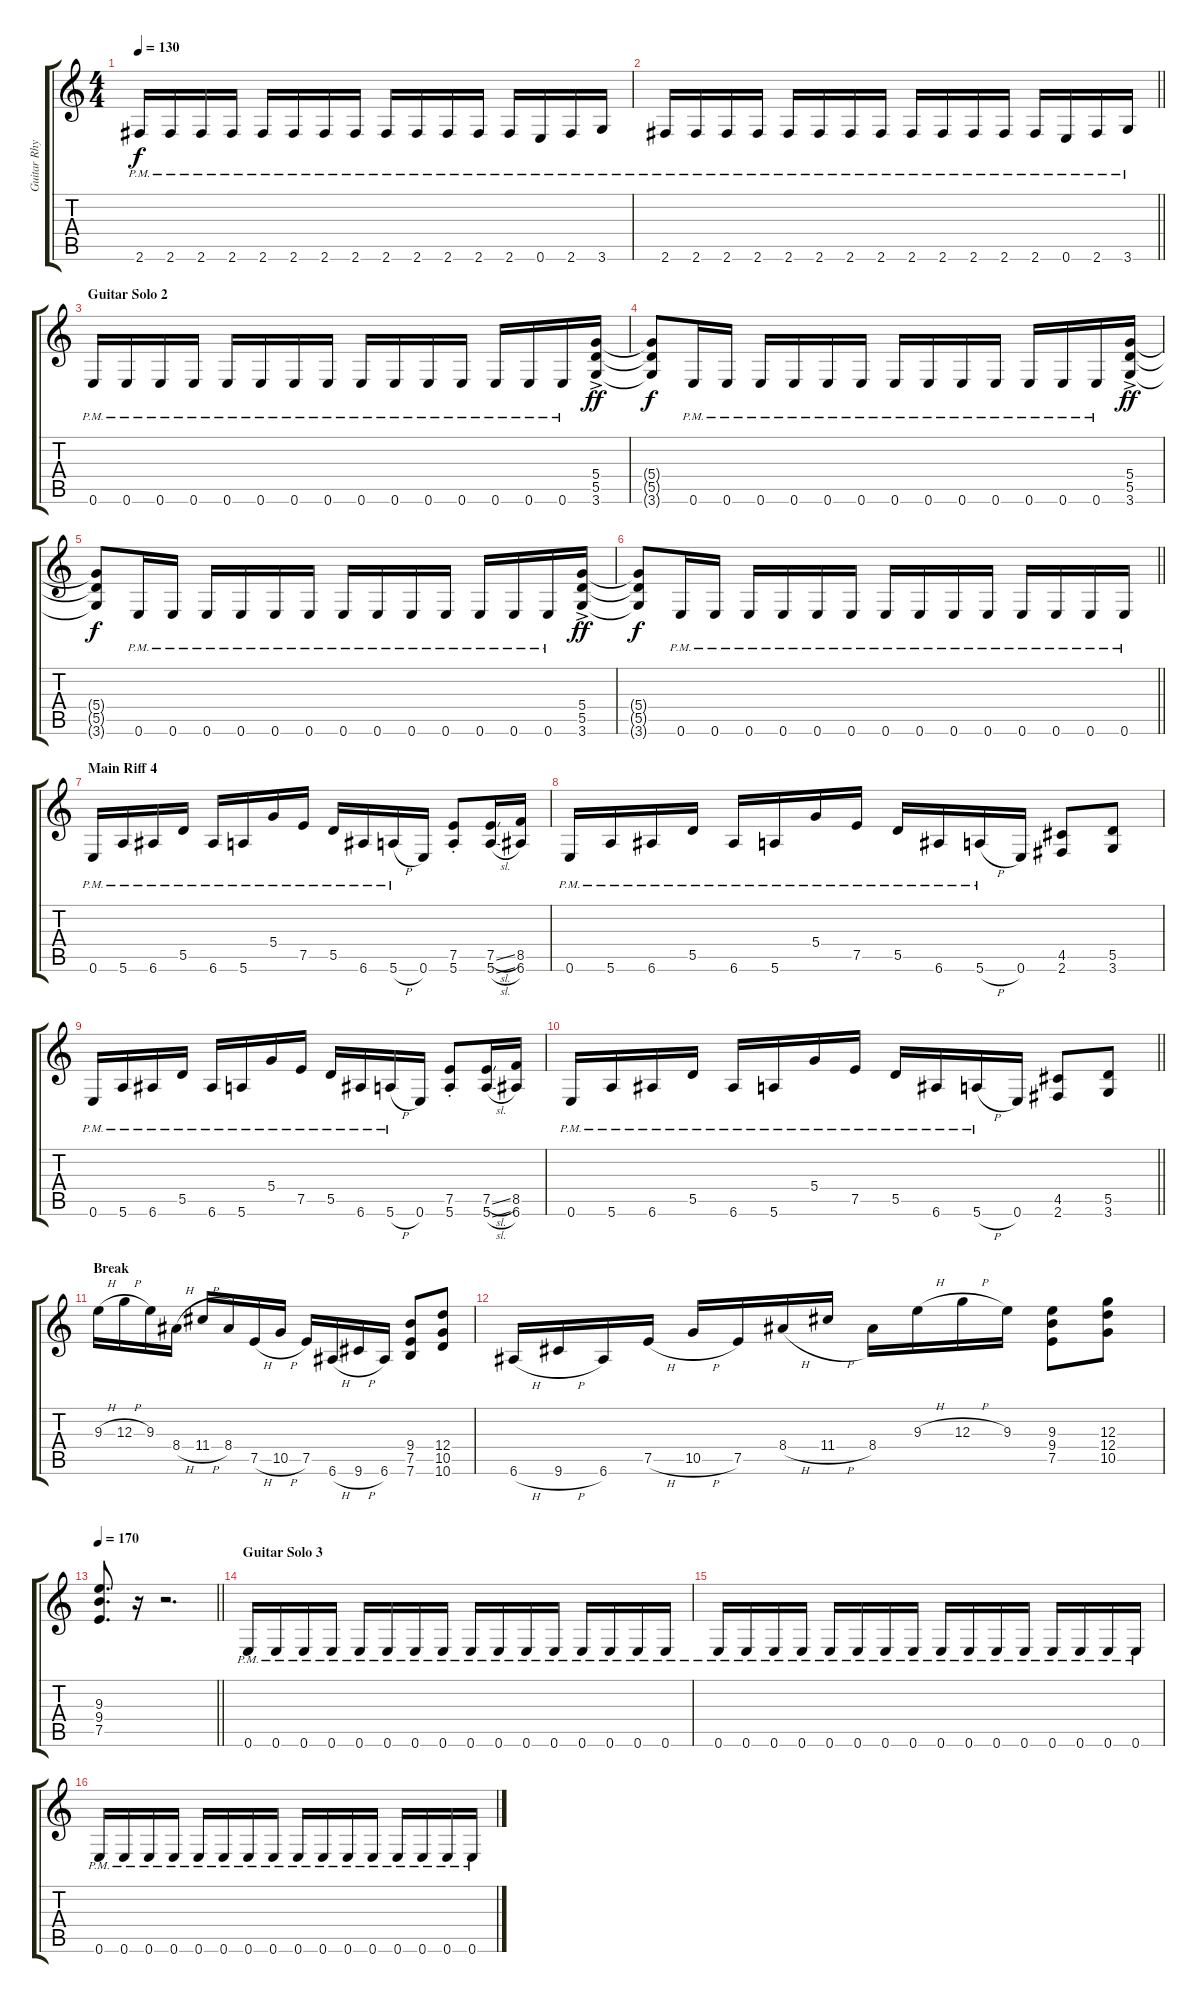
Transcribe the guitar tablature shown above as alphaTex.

\track ("Guitar Rhythm" "Guitar Rhy") {instrument electricguitarclean}
\staff {score tabs}
\tuning (E4 B3 G3 D3 A2 E2) {hide}
\ts (4 4)
\tempo 130
\clef g2
\ks c
2.6{pm}.16{dy f} 2.6{pm}.16 2.6{pm}.16 2.6{pm}.16 2.6{pm}.16 2.6{pm}.16 2.6{pm}.16 2.6{pm}.16 2.6{pm}.16 2.6{pm}.16 2.6{pm}.16 2.6{pm}.16 2.6{pm}.16 0.6{pm}.16 2.6{pm}.16 3.6{pm}.16 |
\barLineRight lightlight
2.6{pm}.16 2.6{pm}.16 2.6{pm}.16 2.6{pm}.16 2.6{pm}.16 2.6{pm}.16 2.6{pm}.16 2.6{pm}.16 2.6{pm}.16 2.6{pm}.16 2.6{pm}.16 2.6{pm}.16 2.6{pm}.16 0.6{pm}.16 2.6{pm}.16 3.6{pm}.16 |
\section ("" "Guitar Solo 2")
0.6{pm}.16 0.6{pm}.16 0.6{pm}.16 0.6{pm}.16 0.6{pm}.16 0.6{pm}.16 0.6{pm}.16 0.6{pm}.16 0.6{pm}.16 0.6{pm}.16 0.6{pm}.16 0.6{pm}.16 0.6{pm}.16 0.6{pm}.16 0.6{pm}.16 (5.4{ac} 5.5{ac} 3.6{ac}).16{dy ff} |
(5.4{t} 5.5{t} 3.6{t}).8{dy f} 0.6{pm}.16 0.6{pm}.16 0.6{pm}.16 0.6{pm}.16 0.6{pm}.16 0.6{pm}.16 0.6{pm}.16 0.6{pm}.16 0.6{pm}.16 0.6{pm}.16 0.6{pm}.16 0.6{pm}.16 0.6{pm}.16 (5.4{ac} 5.5{ac} 3.6{ac}).16{dy ff} |
(5.4{t} 5.5{t} 3.6{t}).8{dy f} 0.6{pm}.16 0.6{pm}.16 0.6{pm}.16 0.6{pm}.16 0.6{pm}.16 0.6{pm}.16 0.6{pm}.16 0.6{pm}.16 0.6{pm}.16 0.6{pm}.16 0.6{pm}.16 0.6{pm}.16 0.6{pm}.16 (5.4{ac} 5.5{ac} 3.6{ac}).16{dy ff} |
\barLineRight lightlight
(5.4{t} 5.5{t} 3.6{t}).8{dy f} 0.6{pm}.16 0.6{pm}.16 0.6{pm}.16 0.6{pm}.16 0.6{pm}.16 0.6{pm}.16 0.6{pm}.16 0.6{pm}.16 0.6{pm}.16 0.6{pm}.16 0.6{pm}.16 0.6{pm}.16 0.6{pm}.16 0.6{pm}.16 |
\section ("" "Main Riff 4")
0.6{pm}.16 5.6{pm}.16 6.6{pm}.16 5.5{pm}.16 6.6{pm}.16 5.6{pm}.16 5.4{pm}.16 7.5{pm}.16 5.5{pm}.16 6.6{pm}.16 5.6{h pm}.16 0.6.16 (7.5{st} 5.6{st}).8 (7.5{sl} 5.6{sl}).16 (8.5 6.6).16 |
0.6{pm}.16 5.6{pm}.16 6.6{pm}.16 5.5{pm}.16 6.6{pm}.16 5.6{pm}.16 5.4{pm}.16 7.5{pm}.16 5.5{pm}.16 6.6{pm}.16 5.6{h pm}.16 0.6.16 (4.5 2.6).8 (5.5 3.6).8 |
0.6{pm}.16 5.6{pm}.16 6.6{pm}.16 5.5{pm}.16 6.6{pm}.16 5.6{pm}.16 5.4{pm}.16 7.5{pm}.16 5.5{pm}.16 6.6{pm}.16 5.6{h pm}.16 0.6.16 (7.5{st} 5.6{st}).8 (7.5{sl} 5.6{sl}).16 (8.5 6.6).16 |
\barLineRight lightlight
0.6{pm}.16 5.6{pm}.16 6.6{pm}.16 5.5{pm}.16 6.6{pm}.16 5.6{pm}.16 5.4{pm}.16 7.5{pm}.16 5.5{pm}.16 6.6{pm}.16 5.6{h pm}.16 0.6.16 (4.5 2.6).8 (5.5 3.6).8 |
\section ("" "Break")
9.3{h}.16 12.3{h}.16 9.3.16 8.4{h}.16 11.4{h}.16 8.4.16 7.5{h}.16 10.5{h}.16 7.5.16 6.6{h}.16 9.6{h}.16 6.6.16 (9.4 7.5 7.6).8 (12.4 10.5 10.6).8 |
6.6{h}.16 9.6{h}.16 6.6.16 7.5{h}.16 10.5{h}.16 7.5.16 8.4{h}.16 11.4{h}.16 8.4.16 9.3{h}.16 12.3{h}.16 9.3.16 (9.3 9.4 7.5).8 (12.3 12.4 10.5).8 |
\tempo 170
\barLineRight lightlight
(9.3 9.4 7.5).8{d} r.16 r.2{d} |
\section ("" "Guitar Solo 3")
0.6{pm}.16 0.6{pm}.16 0.6{pm}.16 0.6{pm}.16 0.6{pm}.16 0.6{pm}.16 0.6{pm}.16 0.6{pm}.16 0.6{pm}.16 0.6{pm}.16 0.6{pm}.16 0.6{pm}.16 0.6{pm}.16 0.6{pm}.16 0.6{pm}.16 0.6{pm}.16 |
0.6{pm}.16 0.6{pm}.16 0.6{pm}.16 0.6{pm}.16 0.6{pm}.16 0.6{pm}.16 0.6{pm}.16 0.6{pm}.16 0.6{pm}.16 0.6{pm}.16 0.6{pm}.16 0.6{pm}.16 0.6{pm}.16 0.6{pm}.16 0.6{pm}.16 0.6{pm}.16 |
0.6{pm}.16 0.6{pm}.16 0.6{pm}.16 0.6{pm}.16 0.6{pm}.16 0.6{pm}.16 0.6{pm}.16 0.6{pm}.16 0.6{pm}.16 0.6{pm}.16 0.6{pm}.16 0.6{pm}.16 0.6{pm}.16 0.6{pm}.16 0.6{pm}.16 0.6{pm}.16
